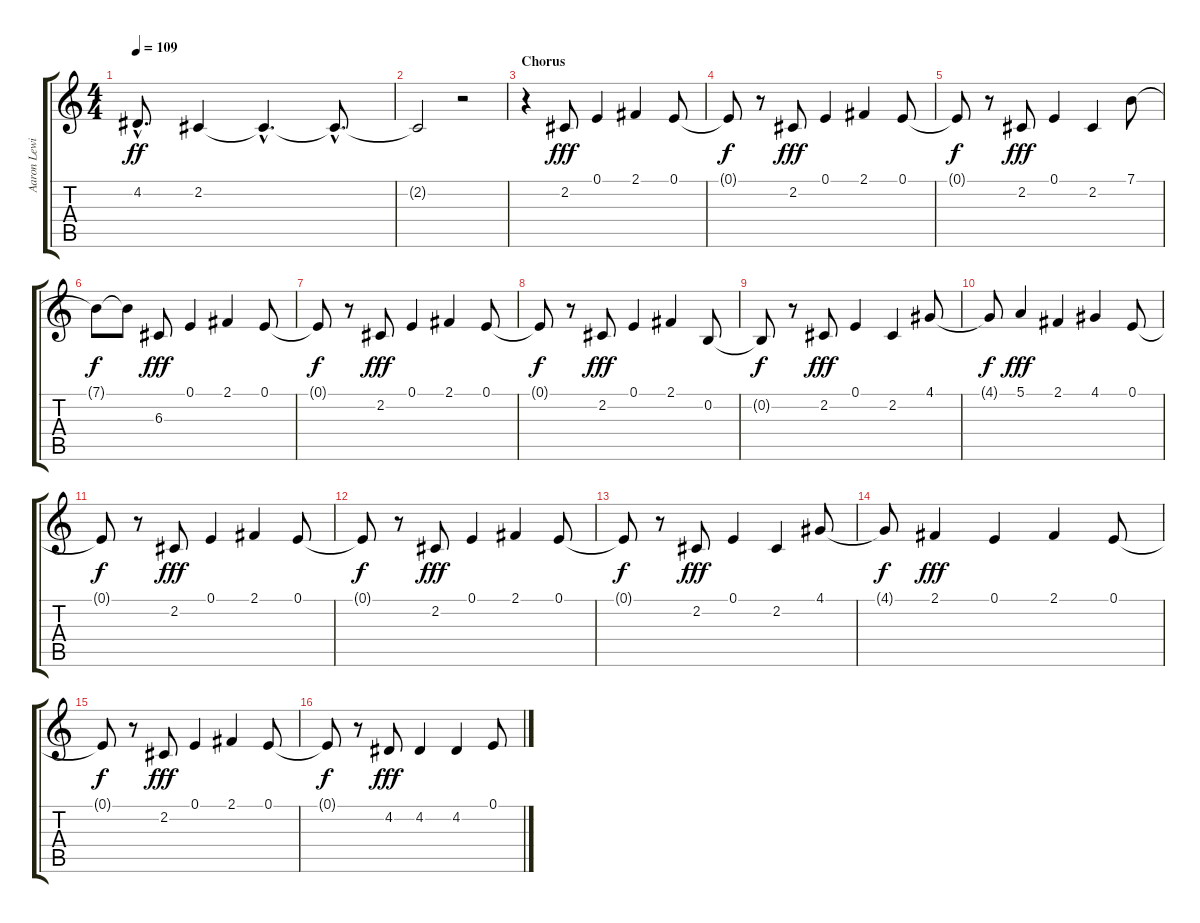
\track ("Aaron Lewis - Voice" "Aaron Lewi") {instrument cello}
\staff {score tabs}
\tuning (E4 B3 G3 D3 A2 E2) {hide}
\ts (4 4)
\tempo 109
\clef g2
\ks c
4.2{hac}.8{d dy ff} 2.2.4 2.2{hac t}.4{d} 2.2{hac t}.8{d} |
2.2{t}.2 r.2 |
\section ("" "Chorus")
r.4 2.2.8{dy fff} 0.1.4 2.1.4 0.1.8 |
0.1{t}.8{dy f} r.8 2.2.8{dy fff} 0.1.4 2.1.4 0.1.8 |
0.1{t}.8{dy f} r.8 2.2.8{dy fff} 0.1.4 2.2.4 7.1.8 |
7.1{t}.8{dy f} 7.1{t}.8 6.3.8{dy fff} 0.1.4 2.1.4 0.1.8 |
0.1{t}.8{dy f} r.8 2.2.8{dy fff} 0.1.4 2.1.4 0.1.8 |
0.1{t}.8{dy f} r.8 2.2.8{dy fff} 0.1.4 2.1.4 0.2.8 |
0.2{t}.8{dy f} r.8 2.2.8{dy fff} 0.1.4 2.2.4 4.1.8 |
4.1{t}.8{dy f} 5.1.4{dy fff} 2.1.4 4.1.4 0.1.8 |
0.1{t}.8{dy f} r.8 2.2.8{dy fff} 0.1.4 2.1.4 0.1.8 |
0.1{t}.8{dy f} r.8 2.2.8{dy fff} 0.1.4 2.1.4 0.1.8 |
0.1{t}.8{dy f} r.8 2.2.8{dy fff} 0.1.4 2.2.4 4.1.8 |
4.1{t}.8{dy f} 2.1.4{dy fff} 0.1.4 2.1.4 0.1.8 |
0.1{t}.8{dy f} r.8 2.2.8{dy fff} 0.1.4 2.1.4 0.1.8 |
0.1{t}.8{dy f} r.8 4.2.8{dy fff} 4.2.4 4.2.4 0.1.8
